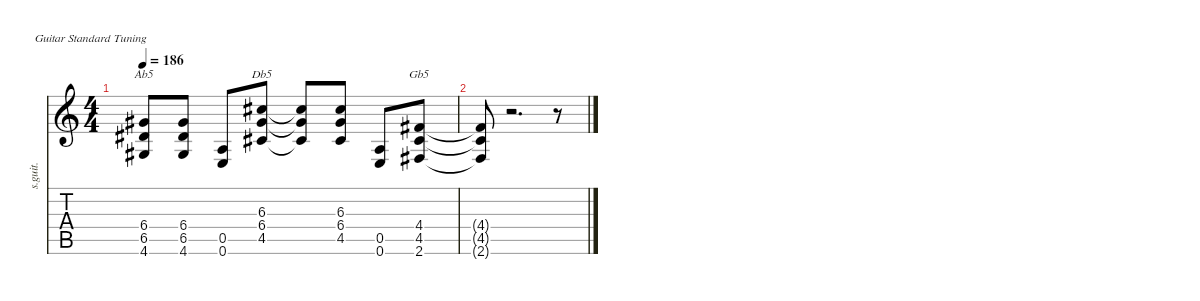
\defaultSystemsLayout 4
\hideDynamics
\bracketExtendMode nobrackets
\track ("Extra" "s.guit.") {instrument overdrivenguitar}
\staff {score tabs}
\tuning (E4 B3 G3 D3 A2 E2)
\chord ("Ab5" 3 1 2 2 0 x) {showdiagram false}
\chord ("Db5" 3 1 2 2 0 x) {showdiagram false}
\chord ("Gb5" 3 1 2 2 0 x) {showdiagram false}
\ts (4 4)
\tempo 186
\clef g2
\ks c
(6.4{acc #} 6.5{acc #} 4.6{acc #}).8{ch "Ab5" dy mf} (6.4{acc #} 6.5{acc #} 4.6{acc #}).8 (0.5 0.6).8 (6.3{acc #} 6.4{acc #} 4.5{acc #}).8{ch "Db5"} (6.3{t acc #} 6.4{t acc #} 4.5{t acc #}).8 (6.3{acc #} 6.4{acc #} 4.5{acc #}).8 (0.5 0.6).8 (4.4{acc #} 4.5{acc #} 2.6{acc #}).8{ch "Gb5"} |
(4.4{t acc #} 4.5{t acc #} 2.6{t acc #}).8 r.2{d} r.8
